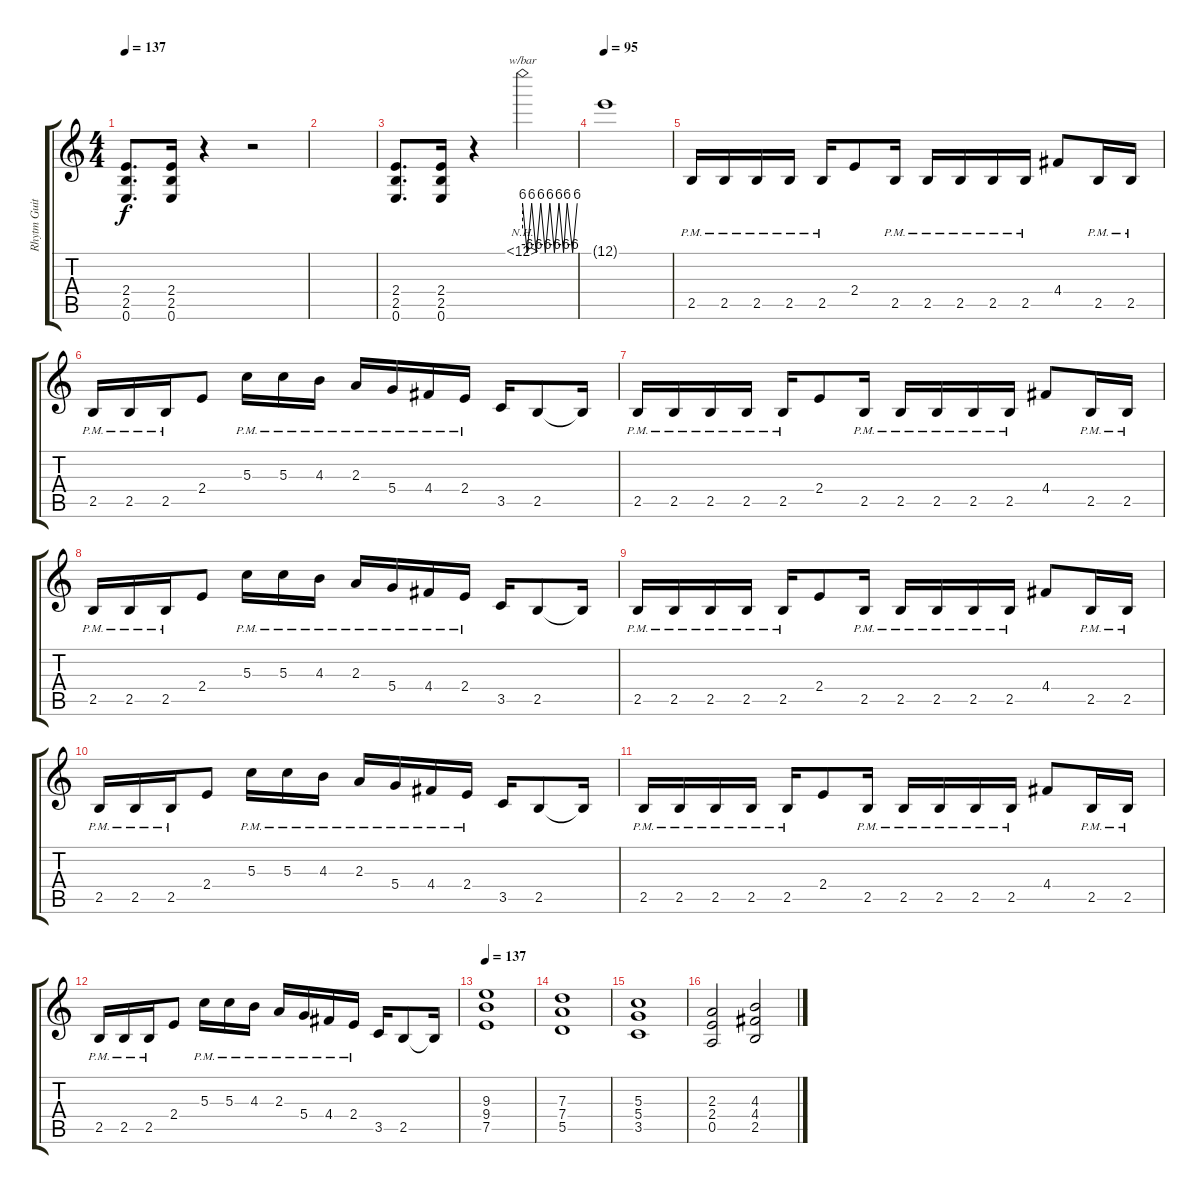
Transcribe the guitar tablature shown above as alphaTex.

\track ("Rhytm Guitar 1" "Rhytm Guit") {instrument overdrivenguitar}
\staff {score tabs}
\tuning (E4 B3 G3 D3 A2 E2) {hide}
\ts (4 4)
\tempo 137
\clef g2
\ks c
(2.4 2.5 0.6).8{d dy f} (2.4 2.5 0.6).16 r.4 r.2 |
|
(2.4 2.5 0.6).8{d} (2.4 2.5 0.6).16 r.4 12.1{nh}.2{tbe (custom default 0 24 5 -24 10 24 15 -24 20 24 25 -24 30 24 35 -24 40 24 45 -24 49 24 55 -24 60 24)} |
\tempo 95
12.1{t}.1 |
2.5{pm}.16 2.5{pm}.16 2.5{pm}.16 2.5{pm}.16 2.5{pm}.16 2.4.8 2.5{pm}.16 2.5{pm}.16 2.5{pm}.16 2.5{pm}.16 2.5{pm}.16 4.4.8 2.5{pm}.16 2.5{pm}.16 |
2.5{pm}.16 2.5{pm}.16 2.5{pm}.16 2.4.8 5.3{pm}.16 5.3{pm}.16 4.3{pm}.16 2.3{pm}.16 5.4{pm}.16 4.4{pm}.16 2.4{pm}.16 3.5.16 2.5.8 2.5{t}.16 |
2.5{pm}.16 2.5{pm}.16 2.5{pm}.16 2.5{pm}.16 2.5{pm}.16 2.4.8 2.5{pm}.16 2.5{pm}.16 2.5{pm}.16 2.5{pm}.16 2.5{pm}.16 4.4.8 2.5{pm}.16 2.5{pm}.16 |
2.5{pm}.16 2.5{pm}.16 2.5{pm}.16 2.4.8 5.3{pm}.16 5.3{pm}.16 4.3{pm}.16 2.3{pm}.16 5.4{pm}.16 4.4{pm}.16 2.4{pm}.16 3.5.16 2.5.8 2.5{t}.16 |
2.5{pm}.16 2.5{pm}.16 2.5{pm}.16 2.5{pm}.16 2.5{pm}.16 2.4.8 2.5{pm}.16 2.5{pm}.16 2.5{pm}.16 2.5{pm}.16 2.5{pm}.16 4.4.8 2.5{pm}.16 2.5{pm}.16 |
2.5{pm}.16 2.5{pm}.16 2.5{pm}.16 2.4.8 5.3{pm}.16 5.3{pm}.16 4.3{pm}.16 2.3{pm}.16 5.4{pm}.16 4.4{pm}.16 2.4{pm}.16 3.5.16 2.5.8 2.5{t}.16 |
2.5{pm}.16 2.5{pm}.16 2.5{pm}.16 2.5{pm}.16 2.5{pm}.16 2.4.8 2.5{pm}.16 2.5{pm}.16 2.5{pm}.16 2.5{pm}.16 2.5{pm}.16 4.4.8 2.5{pm}.16 2.5{pm}.16 |
2.5{pm}.16 2.5{pm}.16 2.5{pm}.16 2.4.8 5.3{pm}.16 5.3{pm}.16 4.3{pm}.16 2.3{pm}.16 5.4{pm}.16 4.4{pm}.16 2.4{pm}.16 3.5.16 2.5.8 2.5{t}.16 |
\tempo 137
(9.3 9.4 7.5).1 |
(7.3 7.4 5.5).1 |
(5.3 5.4 3.5).1 |
(2.3 2.4 0.5).2 (4.3 4.4 2.5).2
